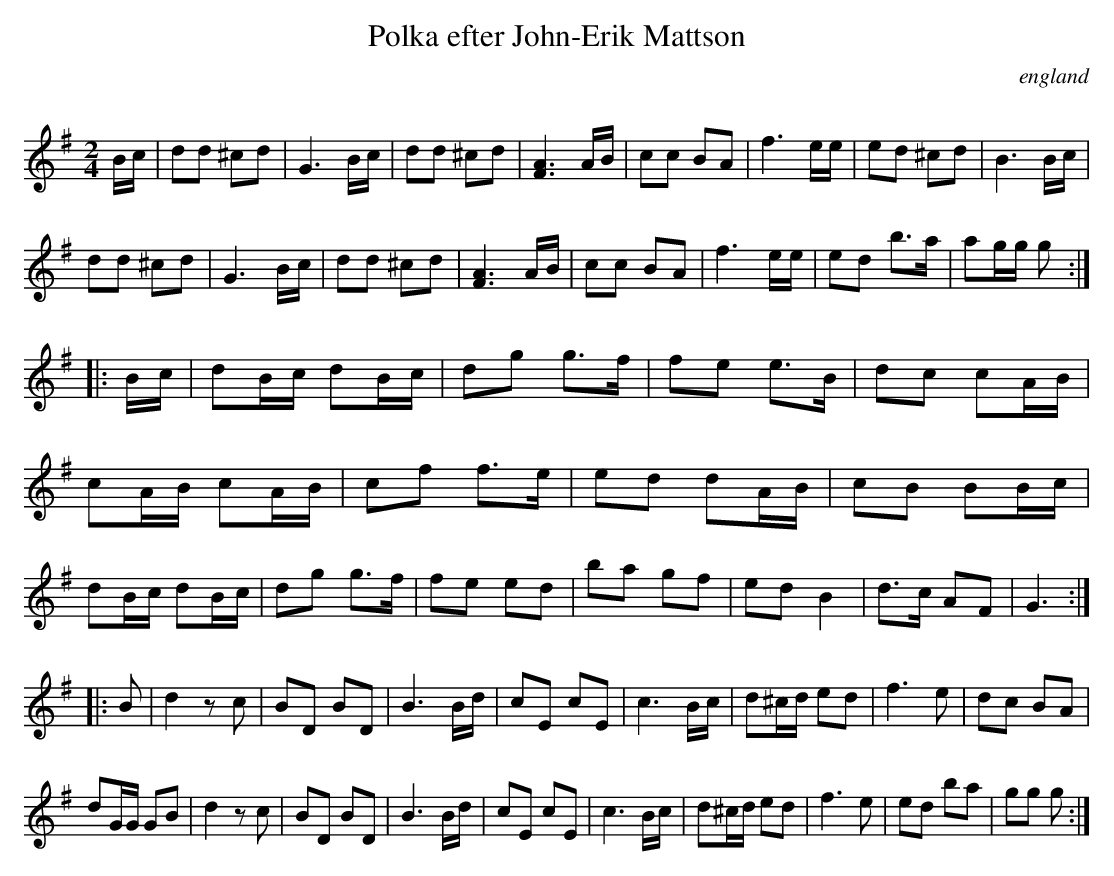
X:1
T:Polka efter John-Erik Mattson
O:england
Q:180
M:2/4
L:1/8
K:G
B/c/ | \
dd ^cd | G3 B/c/ | dd ^cd | [F3A3] A/B/ | \
cc BA | f3 e/e/ | ed ^cd | B3 B/c/ |
dd ^cd | G3 B/c/ | dd ^cd | [F3A3] A/B/ | \
cc BA | f3 e/e/ | ed b>a | ag/g/ g ::
B/c/ | \
dB/c/ dB/c/ | dg g>f | fe e>B | dc cA/B/ |
cA/B/ cA/B/ | cf f>e | ed dA/B/ | cB BB/c/ |
dB/c/ dB/c/ | dg g>f | fe ed | ba gf | \
ed B2 | d>c AF | G3 ::
B | \
d2 z c | BD BD | B3 B/d/ | cE cE | \
c3 B/c/ | d^c/d/ ed | f3 e | dc BA |
dG/G/ GB | d2 z c | BD BD | B3 B/d/ | \
cE cE | c3 B/c/ | d^c/d/ ed | f3 e | \
ed ba | gg g :|
